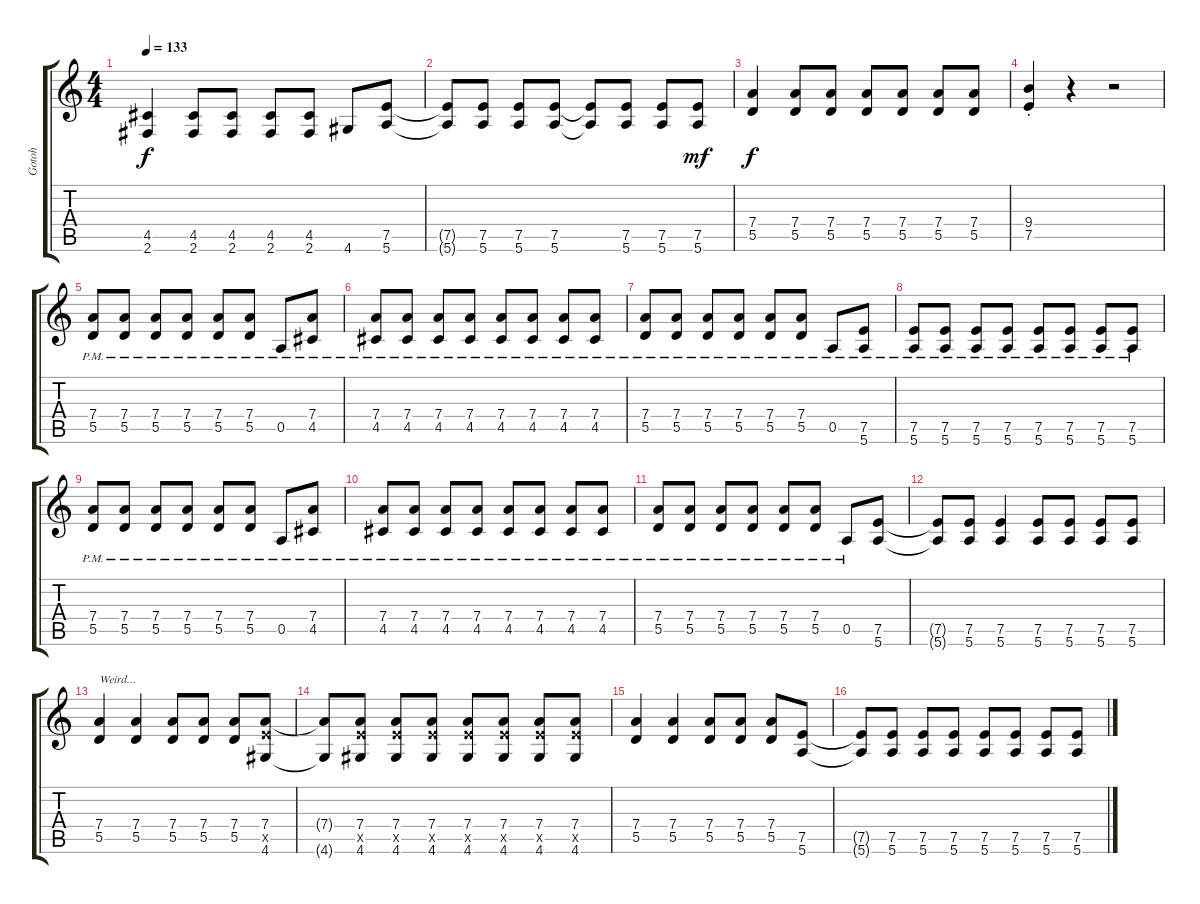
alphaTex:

\track ("Gotoh" "Gotoh") {instrument distortionguitar}
\staff {score tabs}
\tuning (E4 B3 G3 D3 A2 E2) {hide}
\ts (4 4)
\tempo 133
\clef g2
\ks c
(4.5 2.6).4{dy f} (4.5 2.6).8 (4.5 2.6).8 (4.5 2.6).8 (4.5 2.6).8 4.6.8 (7.5 5.6).8 |
(7.5{t} 5.6{t}).8 (7.5 5.6).8 (7.5 5.6).8 (7.5 5.6).8 (7.5{t} 5.6{t}).8 (7.5 5.6).8 (7.5 5.6).8 (7.5 5.6).8{dy mf} |
(7.4 5.5).4{dy f} (7.4 5.5).8 (7.4 5.5).8 (7.4 5.5).8 (7.4 5.5).8 (7.4 5.5).8 (7.4 5.5).8 |
(9.4{st} 7.5{st}).4 r.4 r.2 |
(7.4{pm} 5.5{pm}).8 (7.4{pm} 5.5{pm}).8 (7.4{pm} 5.5{pm}).8 (7.4{pm} 5.5{pm}).8 (7.4{pm} 5.5{pm}).8 (7.4{pm} 5.5{pm}).8 0.5{pm}.8 (7.4 4.5{pm}).8 |
(7.4{pm} 4.5{pm}).8 (7.4{pm} 4.5{pm}).8 (7.4{pm} 4.5{pm}).8 (7.4{pm} 4.5{pm}).8 (7.4{pm} 4.5{pm}).8 (7.4{pm} 4.5{pm}).8 (7.4{pm} 4.5{pm}).8 (7.4{pm} 4.5{pm}).8 |
(7.4{pm} 5.5{pm}).8 (7.4{pm} 5.5{pm}).8 (7.4{pm} 5.5{pm}).8 (7.4{pm} 5.5{pm}).8 (7.4{pm} 5.5{pm}).8 (7.4{pm} 5.5{pm}).8 0.5{pm}.8 (7.5{pm} 5.6{pm}).8 |
(7.5{pm} 5.6{pm}).8 (7.5{pm} 5.6{pm}).8 (7.5{pm} 5.6{pm}).8 (7.5{pm} 5.6{pm}).8 (7.5{pm} 5.6{pm}).8 (7.5{pm} 5.6{pm}).8 (7.5{pm} 5.6{pm}).8 (7.5{pm} 5.6{pm}).8 |
(7.4{pm} 5.5{pm}).8 (7.4{pm} 5.5{pm}).8 (7.4{pm} 5.5{pm}).8 (7.4{pm} 5.5{pm}).8 (7.4{pm} 5.5{pm}).8 (7.4{pm} 5.5{pm}).8 0.5{pm}.8 (7.4 4.5{pm}).8 |
(7.4{pm} 4.5{pm}).8 (7.4{pm} 4.5{pm}).8 (7.4{pm} 4.5{pm}).8 (7.4{pm} 4.5{pm}).8 (7.4{pm} 4.5{pm}).8 (7.4{pm} 4.5{pm}).8 (7.4{pm} 4.5{pm}).8 (7.4{pm} 4.5{pm}).8 |
(7.4{pm} 5.5{pm}).8 (7.4{pm} 5.5{pm}).8 (7.4{pm} 5.5{pm}).8 (7.4{pm} 5.5{pm}).8 (7.4{pm} 5.5{pm}).8 (7.4{pm} 5.5{pm}).8 0.5{pm}.8 (7.5 5.6).8 |
(7.5{t} 5.6{t}).8 (7.5 5.6).8 (7.5 5.6).4 (7.5 5.6).8 (7.5 5.6).8 (7.5 5.6).8 (7.5 5.6).8 |
(7.4 5.5).4{txt "Weird..."} (7.4 5.5).4 (7.4 5.5).8 (7.4 5.5).8 (7.4 5.5).8 (7.4 7.5{x} 4.6).8 |
(7.4{t} 4.6{t}).8 (7.4 7.5{x} 4.6).8 (7.4 7.5{x} 4.6).8 (7.4 7.5{x} 4.6).8 (7.4 7.5{x} 4.6).8 (7.4 7.5{x} 4.6).8 (7.4 7.5{x} 4.6).8 (7.4 7.5{x} 4.6).8 |
(7.4 5.5).4 (7.4 5.5).4 (7.4 5.5).8 (7.4 5.5).8 (7.4 5.5).8 (7.5 5.6).8 |
(7.5{t} 5.6{t}).8 (7.5 5.6).8 (7.5 5.6).8 (7.5 5.6).8 (7.5 5.6).8 (7.5 5.6).8 (7.5 5.6).8 (7.5 5.6).8
